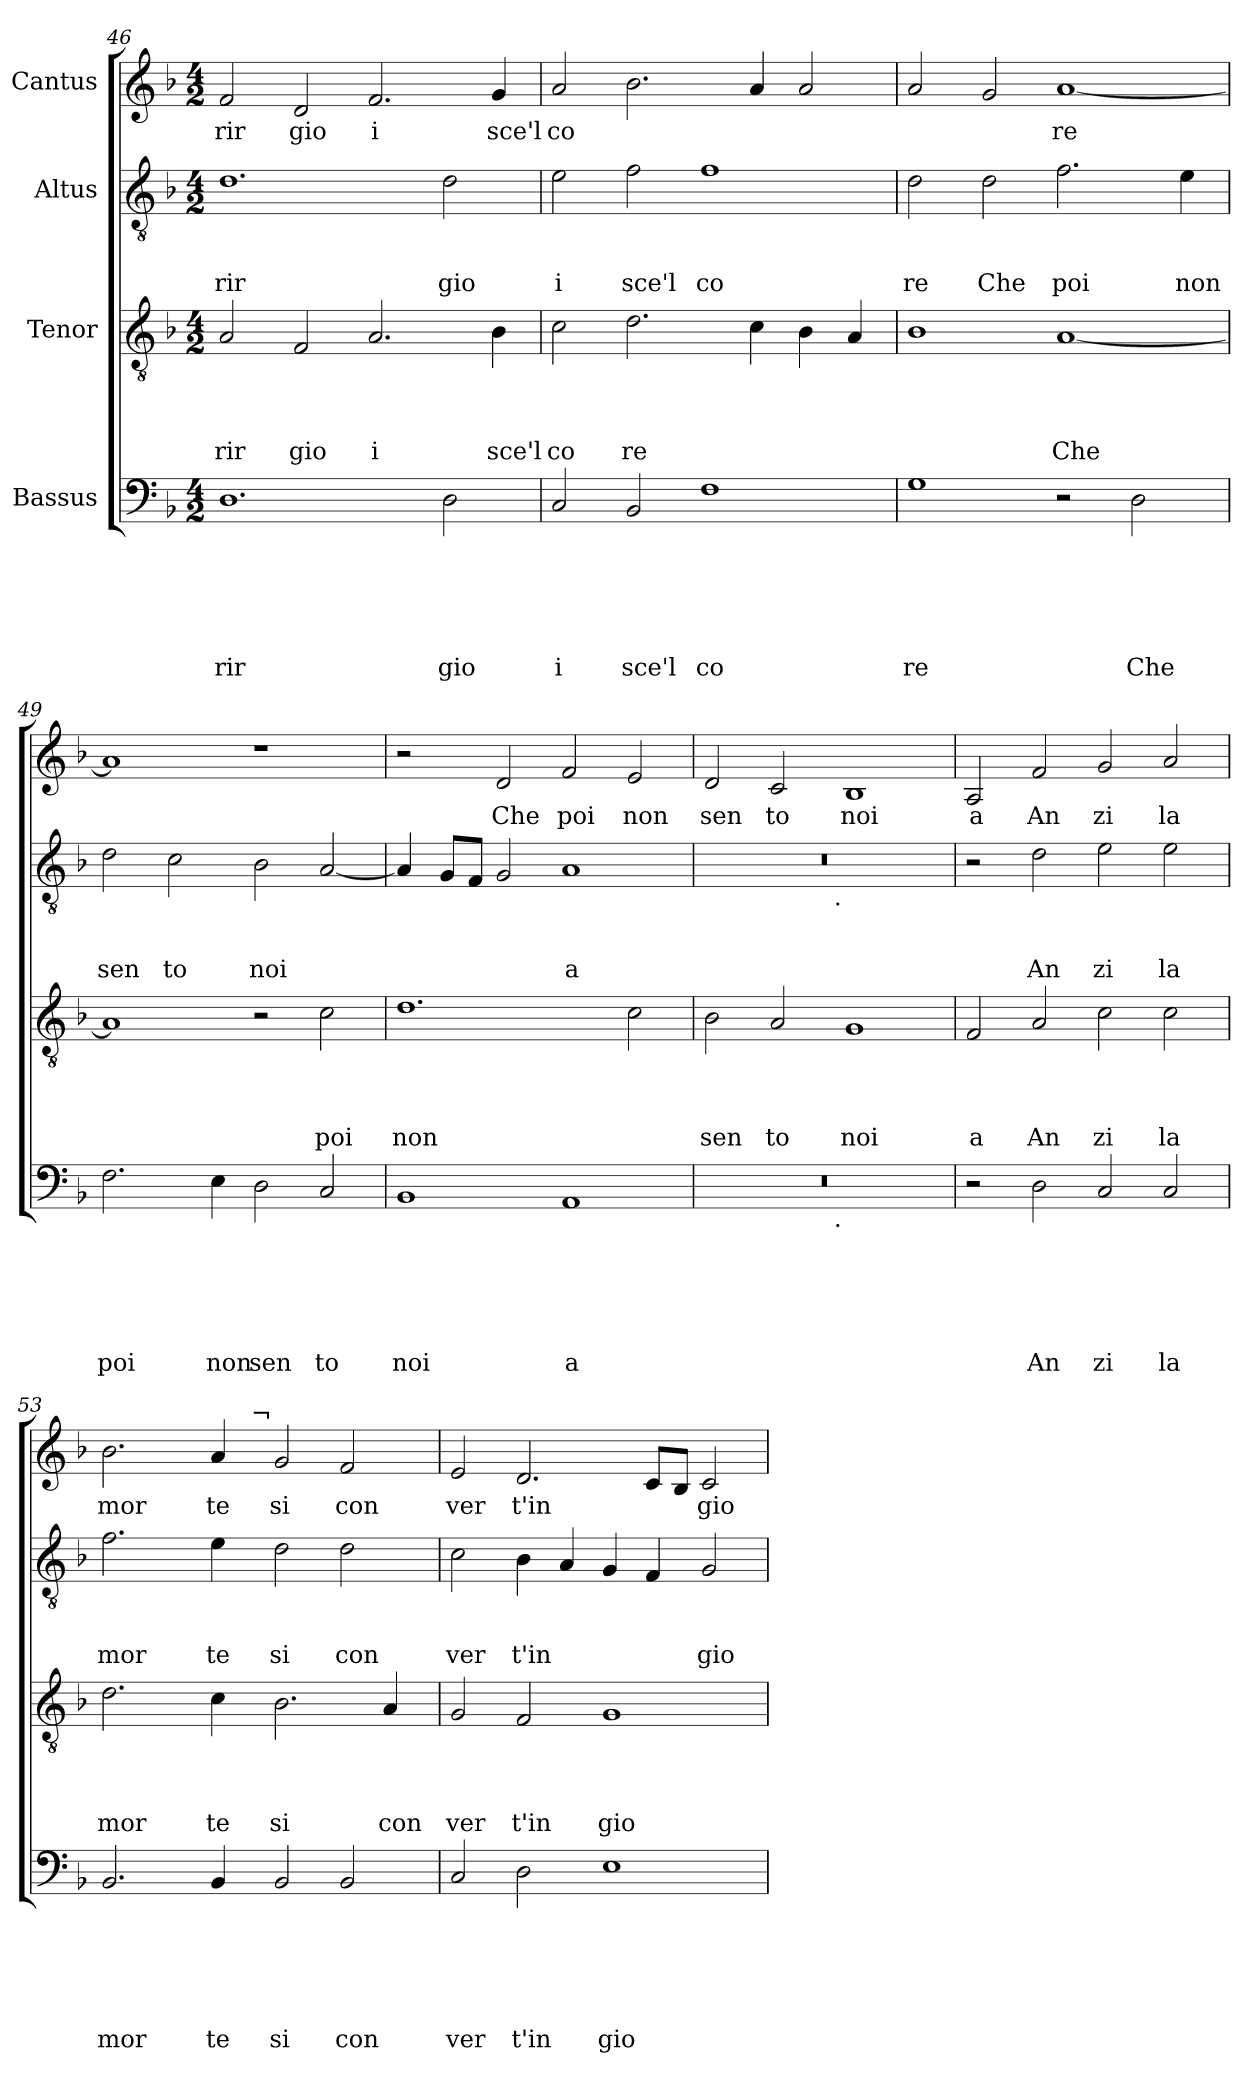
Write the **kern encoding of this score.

**kern	**text	**text	**text	**text	**text	**text	**kern	**text	**text	**text	**text	**kern	**text	**text	**text	**kern	**text
*part4	*part4	*part4	*part4	*part4	*part4	*part4	*part3	*part3	*part3	*part3	*part3	*part2	*part2	*part2	*part2	*part1	*part1
*staff4	*staff4	*staff4	*staff4	*staff4	*staff4	*staff4	*staff3	*staff3	*staff3	*staff3	*staff3	*staff2	*staff2	*staff2	*staff2	*staff1	*staff1
*I"Bassus	*	*	*	*	*	*	*I"Tenor	*	*	*	*	*I"Altus	*	*	*	*I"Cantus	*
*clefF4	*	*	*	*	*	*	*clefGv2	*	*	*	*	*clefGv2	*	*	*	*clefG2	*
*k[b-]	*	*	*	*	*	*	*k[b-]	*	*	*	*	*k[b-]	*	*	*	*k[b-]	*
*F:	*	*	*	*	*	*	*F:	*	*	*	*	*F:	*	*	*	*F:	*
*M4/2	*	*	*	*	*	*	*M4/2	*	*	*	*	*M4/2	*	*	*	*M4/2	*
=46	=46	=46	=46	=46	=46	=46	=46	=46	=46	=46	=46	=46	=46	=46	=46	=46	=46
!	!	!	!	!	!	!LO:LY:b	!	!	!	!	!LO:LY:b	!	!	!	!LO:LY:b	!	!LO:LY:b
1.D	.	.	.	.	.	rir	2A/	.	.	.	rir	1.d	.	.	rir	2f/	rir
!	!	!	!	!	!	!	!	!	!	!	!LO:LY:b	!	!	!	!	!	!LO:LY:b
.	.	.	.	.	.	.	2F/	.	.	.	gio	.	.	.	.	2d/	gio
!	!	!	!	!	!	!	!	!	!	!	!LO:LY:b	!	!	!	!	!	!LO:LY:b
.	.	.	.	.	.	.	2.A/	.	.	.	i	.	.	.	.	2.f/	i
!	!	!	!	!	!	!LO:LY:b	!	!	!	!	!	!	!	!	!LO:LY:b	!	!
2D\	.	.	.	.	.	gio	.	.	.	.	.	2d\	.	.	gio	.	.
!	!	!	!	!	!	!	!	!	!	!	!LO:LY:b	!	!	!	!	!	!LO:LY:b
.	.	.	.	.	.	.	4B-\	.	.	.	sce'l	.	.	.	.	4g/	sce'l
=47	=47	=47	=47	=47	=47	=47	=47	=47	=47	=47	=47	=47	=47	=47	=47	=47	=47
!	!	!	!	!	!	!LO:LY:b	!	!	!	!	!LO:LY:b	!	!	!	!LO:LY:b	!	!LO:LY:b
2C/	.	.	.	.	.	i	2c\	.	.	.	co	2e\	.	.	i	2a/	co
!	!	!	!	!	!	!LO:LY:b	!	!	!	!	!LO:LY:b	!	!	!	!LO:LY:b	!	!
2BB-/	.	.	.	.	.	sce'l	2.d\	.	.	.	re	2f\	.	.	sce'l	2.b-\	.
!	!	!	!	!	!	!LO:LY:b	!	!	!	!	!	!	!	!	!LO:LY:b	!	!
1F	.	.	.	.	.	co	.	.	.	.	.	1f	.	.	co	.	.
.	.	.	.	.	.	.	4c\	.	.	.	.	.	.	.	.	4a/	.
.	.	.	.	.	.	.	4B-\	.	.	.	.	.	.	.	.	2a/	.
.	.	.	.	.	.	.	4A/	.	.	.	.	.	.	.	.	.	.
!!LO:LB:g=z
=48	=48	=48	=48	=48	=48	=48	=48	=48	=48	=48	=48	=48	=48	=48	=48	=48	=48
!	!	!	!	!	!	!LO:LY:b	!	!	!	!	!	!	!	!	!LO:LY:b	!	!
1G	.	.	.	.	.	re	1B-	.	.	.	.	2d\	.	.	re	2a/	.
!	!	!	!	!	!	!	!	!	!	!	!	!	!	!	!LO:LY:b	!	!
.	.	.	.	.	.	.	.	.	.	.	.	2d\	.	.	Che	2g/	.
!	!	!	!	!	!	!	!	!	!	!	!LO:LY:b	!	!	!	!LO:LY:b	!	!LO:LY:b
2r	.	.	.	.	.	.	[<1A	.	.	.	Che	2.f\	.	.	poi	[<1a	re
!	!	!	!	!	!	!LO:LY:b	!	!	!	!	!	!	!	!	!	!	!
2D\	.	.	.	.	.	Che	.	.	.	.	.	.	.	.	.	.	.
!	!	!	!	!	!	!	!	!	!	!	!	!	!	!	!LO:LY:b	!	!
.	.	.	.	.	.	.	.	.	.	.	.	4e\	.	.	non	.	.
=49	=49	=49	=49	=49	=49	=49	=49	=49	=49	=49	=49	=49	=49	=49	=49	=49	=49
!	!	!	!	!	!	!LO:LY:b	!	!	!	!	!	!	!	!	!LO:LY:b	!	!
2.F\	.	.	.	.	.	poi	1A]	.	.	.	.	2d\	.	.	sen	1a]	.
!	!	!	!	!	!	!	!	!	!	!	!	!	!	!	!LO:LY:b	!	!
.	.	.	.	.	.	.	.	.	.	.	.	2c\	.	.	to	.	.
!	!	!	!	!	!	!LO:LY:b	!	!	!	!	!	!	!	!	!	!	!
4E\	.	.	.	.	.	non	.	.	.	.	.	.	.	.	.	.	.
!	!	!	!	!	!	!LO:LY:b	!	!	!	!	!	!	!	!	!LO:LY:b	!	!
2D\	.	.	.	.	.	sen	2r	.	.	.	.	2B-\	.	.	noi	1r	.
!	!	!	!	!	!	!LO:LY:b	!	!	!	!	!LO:LY:b	!	!	!	!	!	!
2C/	.	.	.	.	.	to	2c\	.	.	.	poi	[<2A/	.	.	.	.	.
=50	=50	=50	=50	=50	=50	=50	=50	=50	=50	=50	=50	=50	=50	=50	=50	=50	=50
!	!	!	!	!	!	!LO:LY:b	!	!	!	!	!LO:LY:b	!	!	!	!	!	!
1BB-	.	.	.	.	.	noi	1.d	.	.	.	non	4A/]	.	.	.	2r	.
.	.	.	.	.	.	.	.	.	.	.	.	8G/L	.	.	.	.	.
.	.	.	.	.	.	.	.	.	.	.	.	8F/J	.	.	.	.	.
!	!	!	!	!	!	!	!	!	!	!	!	!	!	!	!	!	!LO:LY:b
.	.	.	.	.	.	.	.	.	.	.	.	2G/	.	.	.	2d/	Che
!	!	!	!	!	!	!LO:LY:b	!	!	!	!	!	!	!	!	!LO:LY:b	!	!LO:LY:b
1AA	.	.	.	.	.	a	.	.	.	.	.	1A	.	.	a	2f/	poi
!	!	!	!	!	!	!	!	!	!	!	!	!	!	!	!	!	!LO:LY:b
.	.	.	.	.	.	.	2c\	.	.	.	.	.	.	.	.	2e/	non
=51	=51	=51	=51	=51	=51	=51	=51	=51	=51	=51	=51	=51	=51	=51	=51	=51	=51
!	!	!	!	!	!	!	!	!	!	!	!LO:LY:b	!	!	!	!	!	!LO:LY:b
*^	*	*	*	*	*	*	*	*	*	*	*	*^	*	*	*	*	*
0r	2ryy	.	.	.	.	.	.	2B-\	.	.	.	sen	0r	2ryy	.	.	.	2d/	sen
!	!	!	!	!	!	!	!	!	!	!	!	!LO:LY:b	!	!	!	!	!	!	!LO:LY:b
.	4...ryy	.	.	.	.	.	.	2A/	.	.	.	to	.	4...ryy	.	.	.	2c/	to
!	!	!	!	!	!	!	!	!	!	!	!	!	!	!LO:TX:b:t=.	!	!	!	!	!
!	!LO:TX:b:t=.	!	!	!	!	!	!	!	!	!	!	!	!	!	!	!	!	!	!
.	1ryy	.	.	.	.	.	.	.	.	.	.	.	.	1ryy	.	.	.	.	.
!	!	!	!	!	!	!	!	!	!	!	!	!LO:LY:b	!	!	!	!	!	!	!LO:LY:b
.	.	.	.	.	.	.	.	1G	.	.	.	noi	.	.	.	.	.	1B-	noi
.	32ryy	.	.	.	.	.	.	.	.	.	.	.	.	32ryy	.	.	.	.	.
=52	=52	=52	=52	=52	=52	=52	=52	=52	=52	=52	=52	=52	=52	=52	=52	=52	=52	=52	=52
!	!	!	!	!	!	!	!	!	!	!	!	!LO:LY:b	!	!	!	!	!	!	!LO:LY:b
*v	*v	*	*	*	*	*	*	*	*	*	*	*	*v	*v	*	*	*	*	*
2r	.	.	.	.	.	.	2F/	.	.	.	a	2r	.	.	.	2A/	a
!	!	!	!	!	!	!LO:LY:b	!	!	!	!	!LO:LY:b	!	!	!	!LO:LY:b	!	!LO:LY:b
2D\	.	.	.	.	.	An	2A/	.	.	.	An	2d\	.	.	An	2f/	An
!	!	!	!	!	!	!LO:LY:b	!	!	!	!	!LO:LY:b	!	!	!	!LO:LY:b	!	!LO:LY:b
2C/	.	.	.	.	.	zi	2c\	.	.	.	zi	2e\	.	.	zi	2g/	zi
!	!	!	!	!	!	!LO:LY:b	!	!	!	!	!LO:LY:b	!	!	!	!LO:LY:b	!	!LO:LY:b
2C/	.	.	.	.	.	la	2c\	.	.	.	la	2e\	.	.	la	2a/	la
=53	=53	=53	=53	=53	=53	=53	=53	=53	=53	=53	=53	=53	=53	=53	=53	=53	=53
!	!	!	!	!	!	!	!	!	!	!	!	!	!	!	!	!LO:TX:a:t=¬	!
!	!	!	!	!	!	!LO:LY:b	!	!	!	!	!LO:LY:b	!	!	!	!LO:LY:b	!	!LO:LY:b
*	*	*	*	*	*	*	*	*	*	*	*	*	*	*	*	*^	*
2.BB-/	.	.	.	.	.	mor	2.d\	.	.	.	mor	2.f\	.	.	mor	2.b-\	2ryy	mor
.	.	.	.	.	.	.	.	.	.	.	.	.	.	.	.	.	4ryy	.
!	!	!	!	!	!	!LO:LY:b	!	!	!	!	!LO:LY:b	!	!	!	!LO:LY:b	!	!	!LO:LY:b
4BB-/	.	.	.	.	.	te	4c\	.	.	.	te	4e\	.	.	te	4a/	8ryy	te
.	.	.	.	.	.	.	.	.	.	.	.	.	.	.	.	.	32ryy	.
!	!	!	!	!	!	!	!	!	!	!	!	!	!	!	!	!	!LO:TX:a:t=¬	!
.	.	.	.	.	.	.	.	.	.	.	.	.	.	.	.	.	1ryy	.
!	!	!	!	!	!	!LO:LY:b	!	!	!	!	!LO:LY:b	!	!	!	!LO:LY:b	!	!	!LO:LY:b
2BB-/	.	.	.	.	.	si	2.B-\	.	.	.	si	2d\	.	.	si	2g/	.	si
!	!	!	!	!	!	!LO:LY:b	!	!	!	!	!	!	!	!	!LO:LY:b	!	!	!LO:LY:b
2BB-/	.	.	.	.	.	con	.	.	.	.	.	2d\	.	.	con	2f/	.	con
!	!	!	!	!	!	!	!	!	!	!	!LO:LY:b	!	!	!	!	!	!	!
.	.	.	.	.	.	.	4A/	.	.	.	con	.	.	.	.	.	.	.
.	.	.	.	.	.	.	.	.	.	.	.	.	.	.	.	.	16.ryy	.
=54	=54	=54	=54	=54	=54	=54	=54	=54	=54	=54	=54	=54	=54	=54	=54	=54	=54	=54
!	!	!	!	!	!	!LO:LY:b	!	!	!	!	!LO:LY:b	!	!	!	!LO:LY:b	!	!	!LO:LY:b
*	*	*	*	*	*	*	*	*	*	*	*	*	*	*	*	*v	*v	*
2C/	.	.	.	.	.	ver	2G/	.	.	.	ver	2c\	.	.	ver	2e/	ver
!	!	!	!	!	!	!LO:LY:b	!	!	!	!	!LO:LY:b	!	!	!	!LO:LY:b	!	!LO:LY:b
2D\	.	.	.	.	.	t'in	2F/	.	.	.	t'in	4B-\	.	.	t'in	2.d/	t'in
.	.	.	.	.	.	.	.	.	.	.	.	4A/	.	.	.	.	.
!	!	!	!	!	!	!LO:LY:b	!	!	!	!	!LO:LY:b	!	!	!	!	!	!
1E	.	.	.	.	.	gio	1G	.	.	.	gio	4G/	.	.	.	.	.
.	.	.	.	.	.	.	.	.	.	.	.	4F/	.	.	.	8c/L	.
.	.	.	.	.	.	.	.	.	.	.	.	.	.	.	.	8B-/J	.
!	!	!	!	!	!	!	!	!	!	!	!	!	!	!	!LO:LY:b	!	!LO:LY:b
.	.	.	.	.	.	.	.	.	.	.	.	2G/	.	.	gio	2c/	gio
=	=	=	=	=	=	=	=	=	=	=	=	=	=	=	=	=	=
*-	*-	*-	*-	*-	*-	*-	*-	*-	*-	*-	*-	*-	*-	*-	*-	*-	*-
